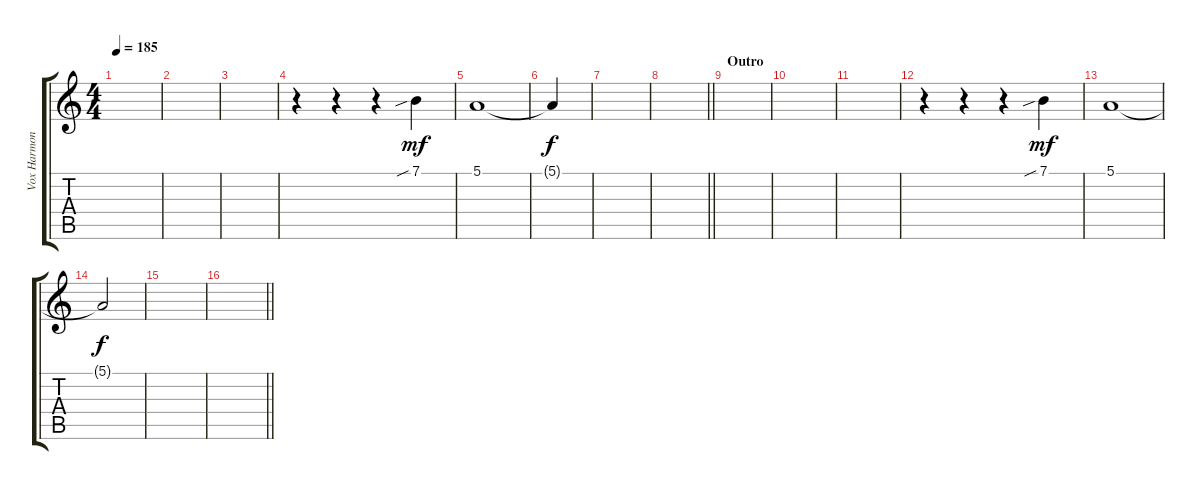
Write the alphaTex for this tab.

\track ("Vox Harmony 2" "Vox Harmon") {instrument clarinet}
\staff {score tabs}
\tuning (E4 B3 G3 D3 A2 E2) {hide}
\ts (4 4)
\tempo 185
\clef g2
\ks c
|
|
|
r.4 r.4 r.4 7.1{sib}.4{dy mf} |
5.1.1 |
5.1{t}.4{dy f} |
|
\barLineRight lightlight
|
\section ("" "Outro")
|
|
|
r.4 r.4 r.4 7.1{sib}.4{dy mf} |
5.1.1 |
5.1{t}.2{dy f} |
|
\barLineRight lightlight
